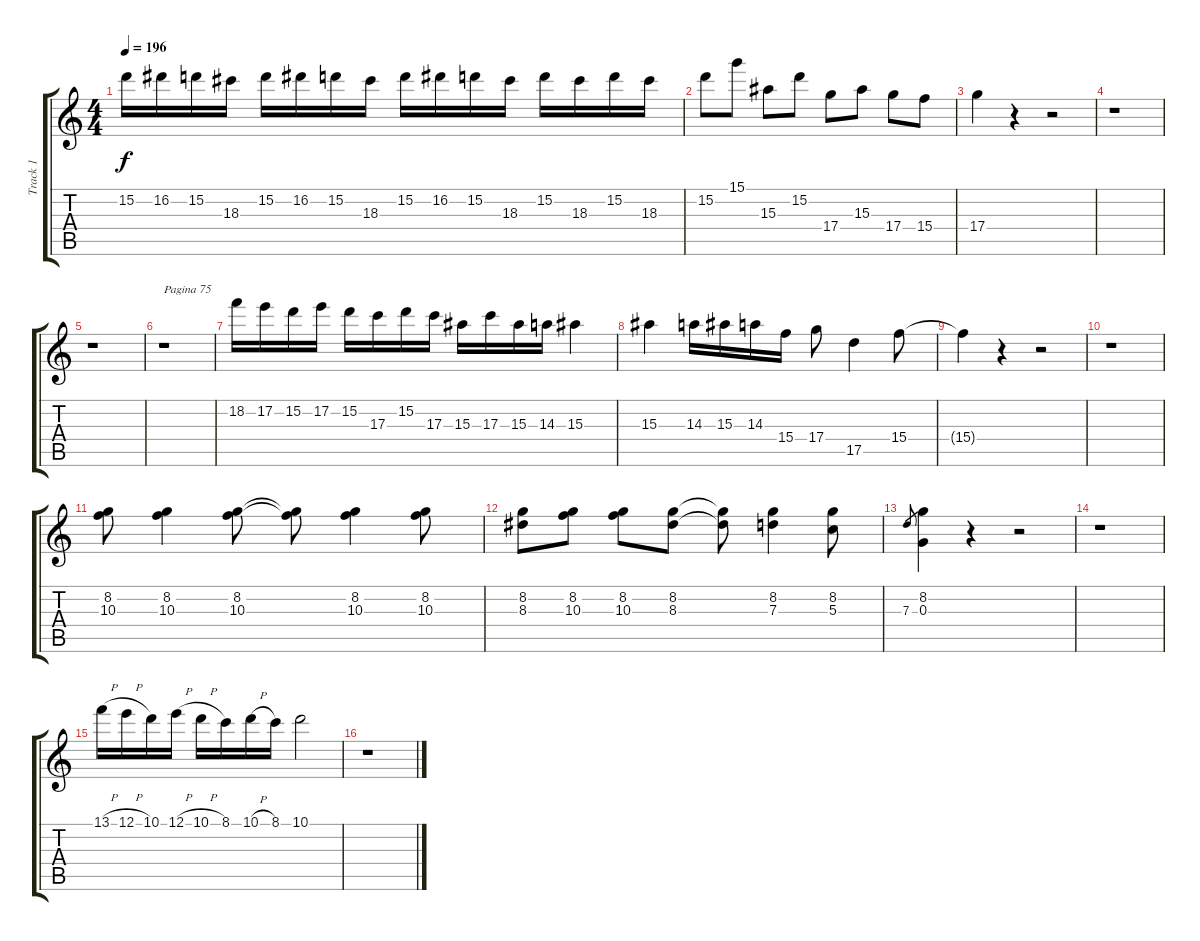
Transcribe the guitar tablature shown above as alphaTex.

\track ("Track 1" "Track 1") {instrument electricguitarclean}
\staff {score tabs}
\tuning (E4 B3 G3 D3 A2 E2) {hide}
\ts (4 4)
\tempo 196
\clef g2
\ks c
15.2.16{dy f} 16.2.16 15.2.16 18.3.16 15.2.16 16.2.16 15.2.16 18.3.16 15.2.16 16.2.16 15.2.16 18.3.16 15.2.16 18.3.16 15.2.16 18.3.16 |
15.2.8 15.1.8 15.3.8 15.2.8 17.4.8 15.3.8 17.4.8 15.4.8 |
17.4.4 r.4 r.2 |
r.1 |
r.1 |
r.1{txt "Pagina 75"} |
18.2.16 17.2.16 15.2.16 17.2.16 15.2.16 17.3.16 15.2.16 17.3.16 15.3.16 17.3.16 15.3.16 14.3.16 15.3.4 |
15.3.4 14.3.16 15.3.16 14.3.16 15.4.16 17.4.8 17.5.4 15.4.8 |
15.4{t}.4 r.4 r.2 |
r.1 |
(8.2 10.3).8 (8.2 10.3).4 (8.2 10.3).8 (8.2{t} 10.3{t}).8 (8.2 10.3).4 (8.2 10.3).8 |
(8.2 8.3).8 (8.2 10.3).8 (8.2 10.3).8 (8.2 8.3).8 (8.2{t} 8.3{t}).8 (8.2 7.3).4 (8.2 5.3).8 |
7.3.8{gr} (8.2 0.3).4 r.4 r.2 |
r.1 |
13.1{h}.16 12.1{h}.16 10.1.16 12.1{h}.16 10.1{h}.16 8.1.16 10.1{h}.16 8.1.16 10.1.2 |
r.1
